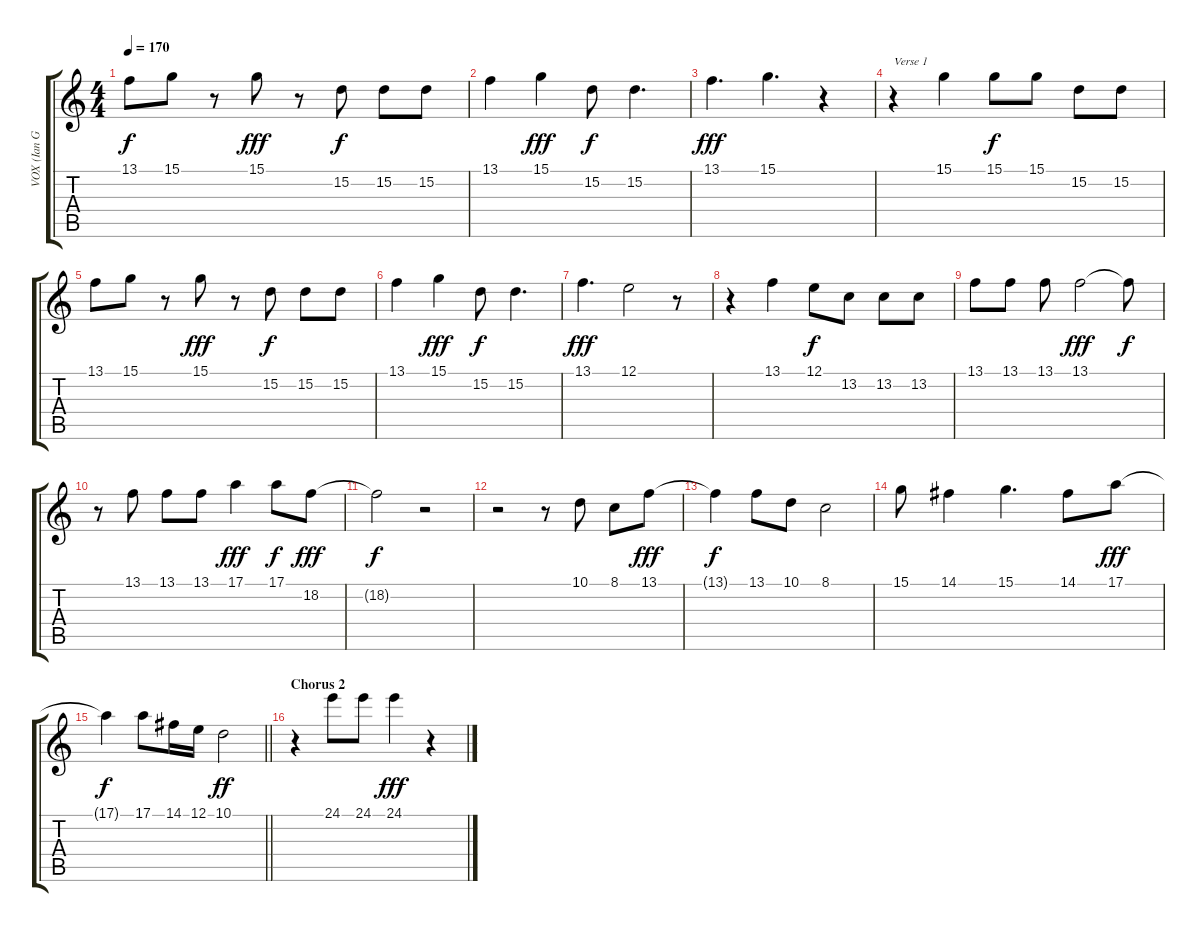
\track ("VOX (Ian Gillan)" "VOX (Ian G") {instrument lead6voice}
\staff {score tabs}
\tuning (E4 B3 G3 D3 A2 E2) {hide}
\ts (4 4)
\tempo 170
\clef g2
\ks c
13.1.8{dy f} 15.1.8 r.8 15.1.8{dy fff} r.8 15.2.8{dy f} 15.2.8 15.2.8 |
13.1.4 15.1.4{dy fff} 15.2.8{dy f} 15.2.4{d} |
13.1.4{d dy fff} 15.1.4{d} r.4 |
r.4{txt "Verse 1"} 15.1.4 15.1.8{dy f} 15.1.8 15.2.8 15.2.8 |
13.1.8 15.1.8 r.8 15.1.8{dy fff} r.8 15.2.8{dy f} 15.2.8 15.2.8 |
13.1.4 15.1.4{dy fff} 15.2.8{dy f} 15.2.4{d} |
13.1.4{d dy fff} 12.1.2 r.8 |
r.4 13.1.4 12.1.8{dy f} 13.2.8 13.2.8 13.2.8 |
13.1.8 13.1.8 13.1.8 13.1.2{dy fff} 13.1{t}.8{dy f} |
r.8 13.1.8 13.1.8 13.1.8 17.1.4{dy fff} 17.1.8{dy f} 18.2.8{dy fff} |
18.2{t}.2{dy f} r.2 |
r.2 r.8 10.1.8 8.1.8 13.1.8{dy fff} |
13.1{t}.4{dy f} 13.1.8 10.1.8 8.1.2 |
15.1.8 14.1.4 15.1.4{d} 14.1.8 17.1.8{dy fff} |
\barLineRight lightlight
17.1{t}.4{dy f} 17.1.8 14.1.16 12.1.16 10.1.2{dy ff} |
\section ("" "Chorus 2")
r.4 24.1.8 24.1.8 24.1.4{dy fff} r.4
